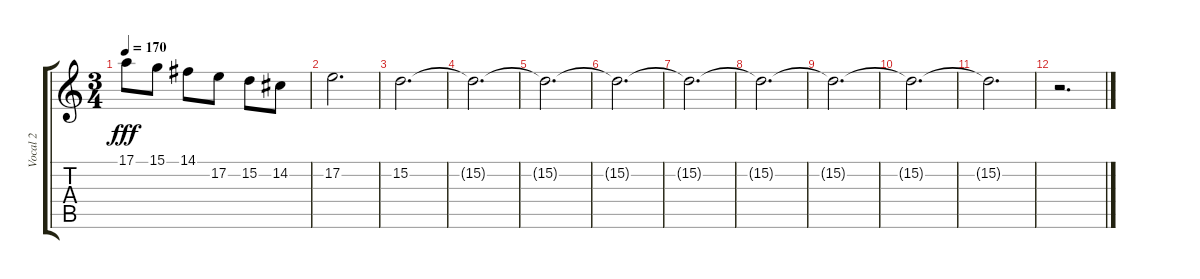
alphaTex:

\track ("Vocal 2" "Vocal 2") {instrument synthvoice}
\staff {score tabs}
\tuning (E4 B3 G3 D3 A2 E2) {hide}
\ts (3 4)
\tempo 170
\clef g2
\ks c
17.1.8{dy fff} 15.1.8 14.1.8 17.2.8 15.2.8 14.2.8 |
17.2.2{d} |
15.2.2{d} |
15.2{t}.2{d} |
15.2{t}.2{d} |
15.2{t}.2{d} |
15.2{t}.2{d} |
15.2{t}.2{d} |
15.2{t}.2{d} |
15.2{t}.2{d} |
15.2{t}.2{d} |
r.2{d}
